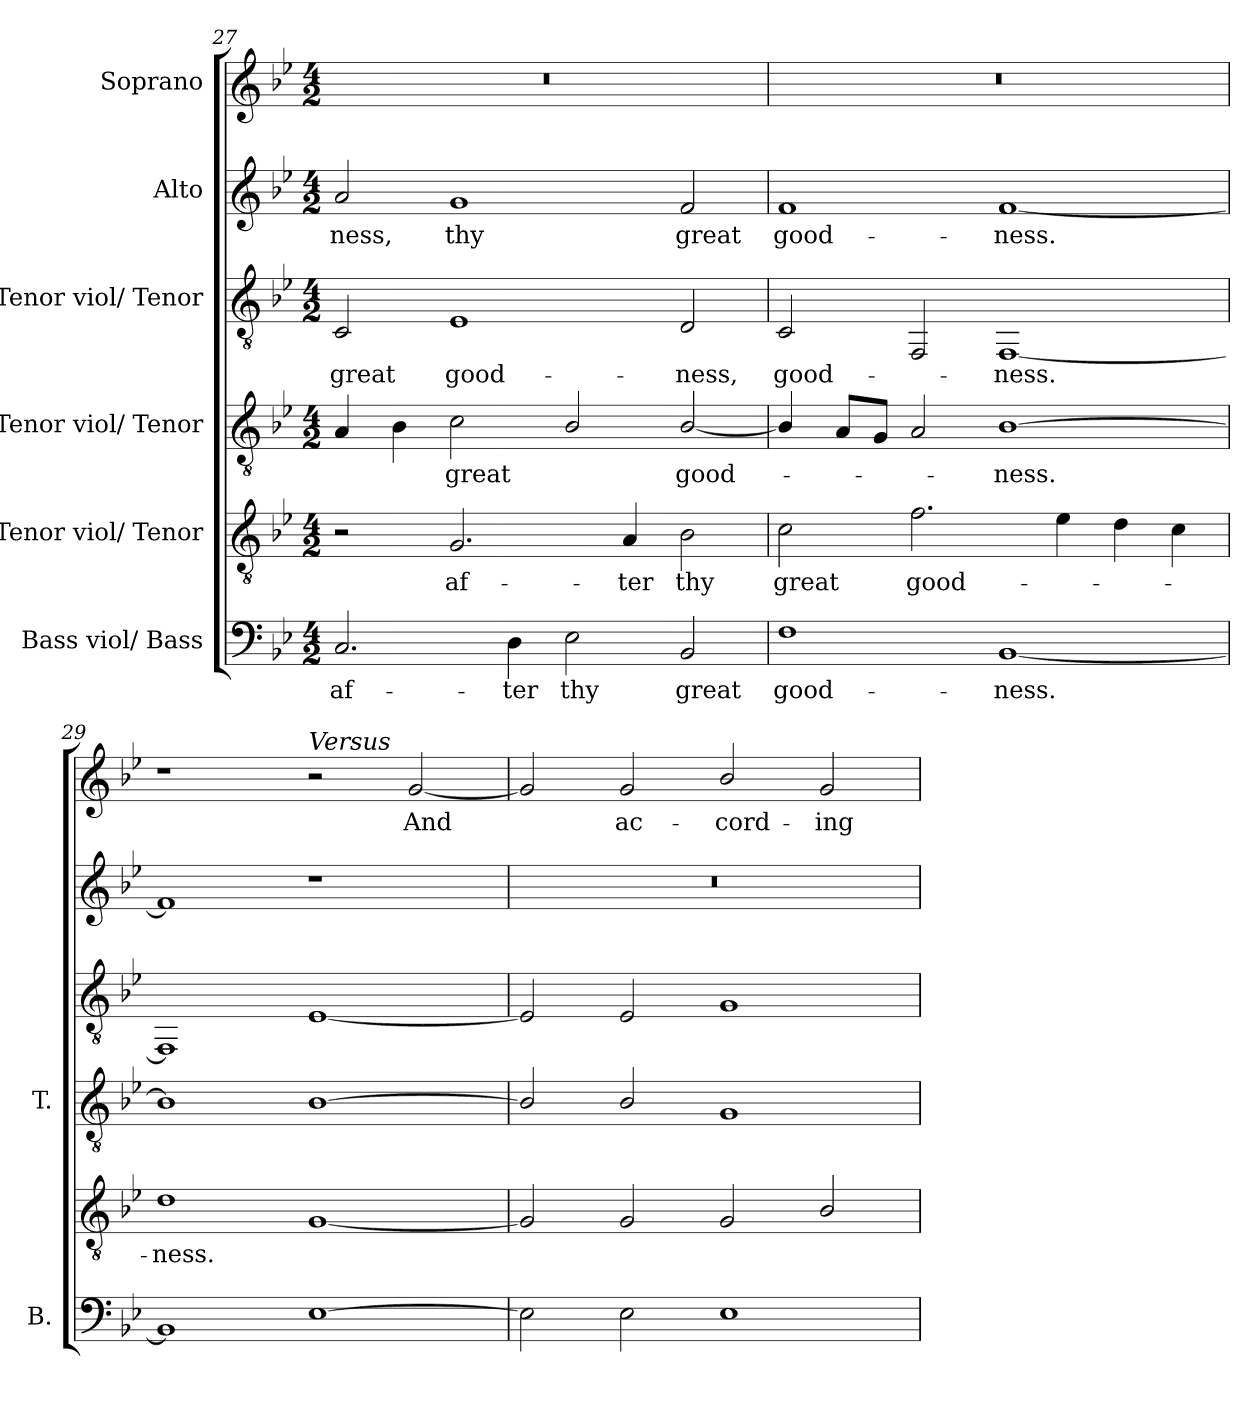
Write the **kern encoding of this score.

**kern	**text	**kern	**text	**kern	**text	**kern	**text	**kern	**text	**kern	**text
*part6	*part6	*part5	*part5	*part4	*part4	*part3	*part3	*part2	*part2	*part1	*part1
*staff6	*staff6	*staff5	*staff5	*staff4	*staff4	*staff3	*staff3	*staff2	*staff2	*staff1	*staff1
*I"Bass viol/ Bass	*	*I"Tenor viol/ Tenor	*	*I"Tenor viol/ Tenor	*	*I"Tenor viol/ Tenor	*	*I"Alto	*	*I"Soprano	*
*I'B.	*	*	*	*I'T.	*	*	*	*	*	*	*
*clefF4	*	*clefGv2	*	*clefGv2	*	*clefGv2	*	*clefG2	*	*clefG2	*
*	*	*ITrd7c12	*	*ITrd7c12	*	*	*	*	*	*	*
*k[b-e-]	*	*k[b-e-]	*	*k[b-e-]	*	*k[b-e-]	*	*k[b-e-]	*	*k[b-e-]	*
*B-:	*	*B-:	*	*B-:	*	*B-:	*	*B-:	*	*B-:	*
*M4/2	*	*M4/2	*	*M4/2	*	*M4/2	*	*M4/2	*	*M4/2	*
=27	=27	=27	=27	=27	=27	=27	=27	=27	=27	=27	=27
!	!LO:LY:b:color=#000000	!	!	!	!	!	!	!	!	!	!
!	!	!	!	!	!	!	!LO:LY:b:color=#000000	!	!	!	!
!	!	!	!	!	!	!	!	!	!LO:LY:b:color=#000000	!LO:N:vis=1	!
2.Ci/	af-	2r	.	4AAi/	.	2Ci/	great	2ai/	-ness,	0r	.
.	.	.	.	4BB-i\	.	.	.	.	.	.	.
!	!	!	!LO:LY:b:color=#000000	!	!	!	!	!	!	!	!
!	!	!	!	!	!LO:LY:b:color=#000000	!	!	!	!	!	!
!	!	!	!	!	!	!	!LO:LY:b:color=#000000	!	!	!	!
!	!	!	!	!	!	!	!	!	!LO:LY:b:color=#000000	!	!
.	.	2.GGi/	af-	2Ci\	great	1E-i	good-	1gi	thy	.	.
!	!LO:LY:b:color=#000000	!	!	!	!	!	!	!	!	!	!
4Di\	-ter	.	.	.	.	.	.	.	.	.	.
!	!LO:LY:b:color=#000000	!	!	!	!	!	!	!	!	!	!
2E-i\	thy	.	.	2BB-i/	.	.	.	.	.	.	.
!	!	!	!LO:LY:b:color=#000000	!	!	!	!	!	!	!	!
.	.	4AAi/	-ter	.	.	.	.	.	.	.	.
!	!LO:LY:b:color=#000000	!	!	!	!	!	!	!	!	!	!
!	!	!	!LO:LY:b:color=#000000	!	!	!	!	!	!	!	!
!	!	!	!	!	!LO:LY:b:color=#000000	!	!	!	!	!	!
!	!	!	!	!	!	!	!LO:LY:b:color=#000000	!	!	!	!
!	!	!	!	!	!	!	!	!	!LO:LY:b:color=#000000	!	!
2BB-i/	great	2BB-i\	thy	[2BB-i/	good-	2Di/	-ness,	2fi/	great	.	.
!!LO:PB:g=z
=28	=28	=28	=28	=28	=28	=28	=28	=28	=28	=28	=28
!	!LO:LY:b:color=#000000	!	!	!	!	!	!	!	!	!	!
!	!	!	!LO:LY:b:color=#000000	!	!	!	!	!	!	!	!
!	!	!	!	!	!	!	!LO:LY:b:color=#000000	!	!	!	!
!	!	!	!	!	!	!	!	!	!LO:LY:b:color=#000000	!LO:N:vis=1	!
1Fi	good-	2Ci\	great	4BB-i/]	.	2Ci/	good-	1fi	good-	0r	.
.	.	.	.	8AAi/L	.	.	.	.	.	.	.
.	.	.	.	8GGi/J	.	.	.	.	.	.	.
!	!	!	!LO:LY:b:color=#000000	!	!	!	!	!	!	!	!
.	.	2.Fi\	good-	2AAi/	.	2FFi/	.	.	.	.	.
!	!LO:LY:b:color=#000000	!	!	!	!	!	!	!	!	!	!
!	!	!	!	!	!LO:LY:b:color=#000000	!	!	!	!	!	!
!	!	!	!	!	!	!	!LO:LY:b:color=#000000	!	!	!	!
!	!	!	!	!	!	!	!	!	!LO:LY:b:color=#000000	!	!
[1BB-i	-ness.	.	.	[1BB-i	-ness.	[1FFi	-ness.	[1fi	-ness.	.	.
.	.	4E-i\	.	.	.	.	.	.	.	.	.
.	.	4Di\	.	.	.	.	.	.	.	.	.
.	.	4Ci\	.	.	.	.	.	.	.	.	.
=29	=29	=29	=29	=29	=29	=29	=29	=29	=29	=29	=29
!	!	!	!LO:LY:b:color=#000000	!	!	!	!	!	!	!	!
1BB-i]	.	1Di	-ness.	1BB-i]	.	1FFi]	.	1fi]	.	1r	.
!	!	!	!	!	!	!	!	!	!	!LO:TX:a:i:t=Versus	!
[1E-i	.	[1GGi	.	[1BB-i	.	[1E-i	.	1r	.	2r	.
!	!	!	!	!	!	!	!	!	!	!	!LO:LY:b:color=#000000
.	.	.	.	.	.	.	.	.	.	[2gi/	And
=30	=30	=30	=30	=30	=30	=30	=30	=30	=30	=30	=30
!	!	!	!	!	!	!	!	!LO:N:vis=1	!	!	!
2E-i\]	.	2GGi/]	.	2BB-i/]	.	2E-i/]	.	0r	.	2gi/]	.
!	!	!	!	!	!	!	!	!	!	!	!LO:LY:b:color=#000000
2E-i\	.	2GGi/	.	2BB-i/	.	2E-i/	.	.	.	2gi/	ac-
!	!	!	!	!	!	!	!	!	!	!	!LO:LY:b:color=#000000
1E-i	.	2GGi/	.	1GGi	.	1Gi	.	.	.	2b-i/	-cord-
!	!	!	!	!	!	!	!	!	!	!	!LO:LY:b:color=#000000
.	.	2BB-i/	.	.	.	.	.	.	.	2gi/	-ing
=	=	=	=	=	=	=	=	=	=	=	=
*-	*-	*-	*-	*-	*-	*-	*-	*-	*-	*-	*-
